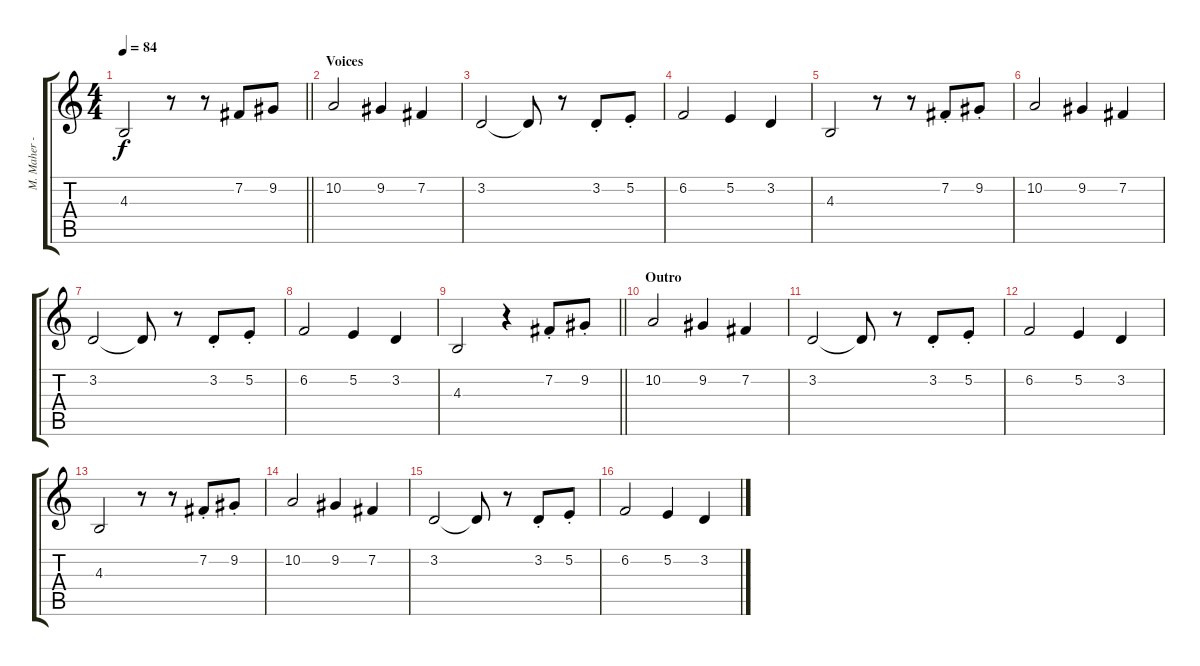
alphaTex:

\track ("M. Maher - Trumpet" "M. Maher -") {instrument trumpet}
\staff {score tabs}
\tuning (E4 B3 G3 D3 A2 E2) {hide}
\ts (4 4)
\tempo 84
\clef g2
\barLineRight lightlight
\ks c
4.3.2{dy f} r.8 r.8 7.2.8{instrument choiraahs} 9.2.8 |
\section ("" "Voices")
10.2.2 9.2.4 7.2.4 |
3.2.2 3.2{t}.8 r.8 3.2{st}.8 5.2{st}.8 |
6.2.2 5.2.4 3.2.4 |
4.3.2 r.8 r.8 7.2{st}.8 9.2{st}.8 |
10.2.2 9.2.4 7.2.4 |
3.2.2 3.2{t}.8 r.8 3.2{st}.8 5.2{st}.8 |
6.2.2 5.2.4 3.2.4 |
\barLineRight lightlight
4.3.2 r.4 7.2{st}.8{instrument trumpet} 9.2{st}.8 |
\section ("" "Outro")
10.2.2 9.2.4 7.2.4 |
3.2.2 3.2{t}.8 r.8 3.2{st}.8 5.2{st}.8 |
6.2.2 5.2.4 3.2.4 |
4.3.2 r.8 r.8 7.2{st}.8 9.2{st}.8 |
10.2.2 9.2.4 7.2.4 |
3.2.2 3.2{t}.8 r.8 3.2{st}.8 5.2{st}.8 |
6.2.2 5.2.4 3.2.4
